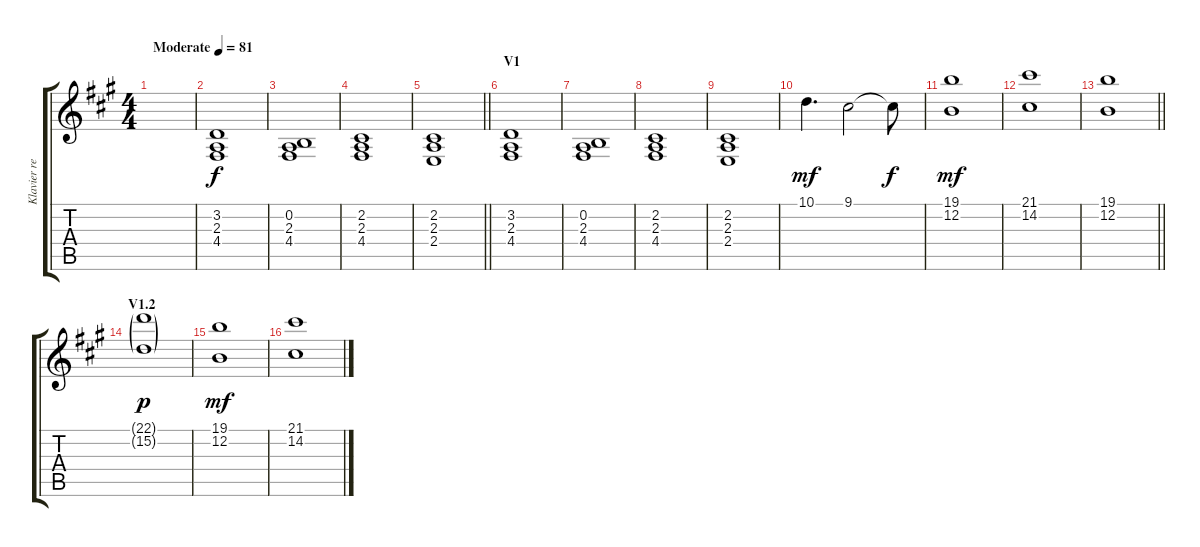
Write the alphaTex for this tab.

\track ("Klavier rechts" "Klavier re") {instrument brightacousticpiano}
\staff {score tabs}
\tuning (E4 B3 G3 D3 A2 E2) {hide}
\ts (4 4)
\tempo (81 "Moderate")
\clef g2
\ks f#minor
|
(3.2 2.3 4.4).1 |
(0.2 2.3 4.4).1 |
(2.2 2.3 4.4).1 |
\barLineRight lightlight
(2.2 2.3 2.4).1 |
\section ("" "V1")
(3.2 2.3 4.4).1 |
(0.2 2.3 4.4).1 |
(2.2 2.3 4.4).1 |
(2.2 2.3 2.4).1 |
10.1.4{d dy mf} 9.1.2 9.1{t}.8{dy f} |
(19.1 12.2).1{dy mf} |
(21.1 14.2).1 |
\barLineRight lightlight
(19.1 12.2).1 |
\section ("" "V1.2")
(22.1{g} 15.2{g}).1{dy p} |
(19.1 12.2).1{dy mf} |
(21.1 14.2).1
